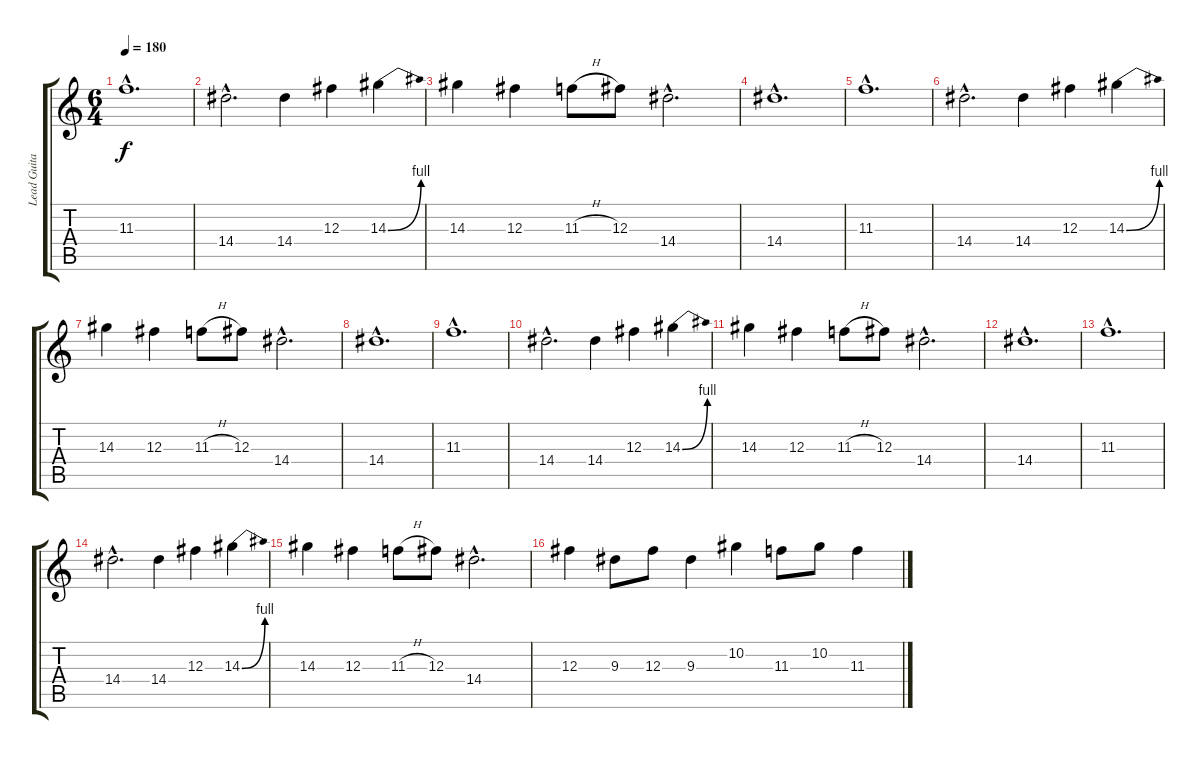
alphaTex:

\track ("Lead Guitar" "Lead Guita") {instrument distortionguitar}
\staff {score tabs}
\tuning (Eb4 Bb3 Gb3 Db3 Ab2 Eb2) {hide}
\ts (6 4)
\tempo 180
\clef g2
\ks c
11.3{hac}.1{d dy f} |
14.4{hac}.2{d} 14.4.4 12.3.4 14.3{be (bend 0 0 60 4)}.4 |
14.3.4 12.3.4 11.3{h}.8 12.3.8 14.4{hac}.2{d} |
14.4{hac}.1{d} |
11.3{hac}.1{d} |
14.4{hac}.2{d} 14.4.4 12.3.4 14.3{be (bend 0 0 60 4)}.4 |
14.3.4 12.3.4 11.3{h}.8 12.3.8 14.4{hac}.2{d} |
14.4{hac}.1{d} |
11.3{hac}.1{d} |
14.4{hac}.2{d} 14.4.4 12.3.4 14.3{be (bend 0 0 60 4)}.4 |
14.3.4 12.3.4 11.3{h}.8 12.3.8 14.4{hac}.2{d} |
14.4{hac}.1{d} |
11.3{hac}.1{d} |
14.4{hac}.2{d} 14.4.4 12.3.4 14.3{be (bend 0 0 60 4)}.4 |
14.3.4 12.3.4 11.3{h}.8 12.3.8 14.4{hac}.2{d} |
12.3.4 9.3.8 12.3.8 9.3.4 10.2.4 11.3.8 10.2.8 11.3.4
